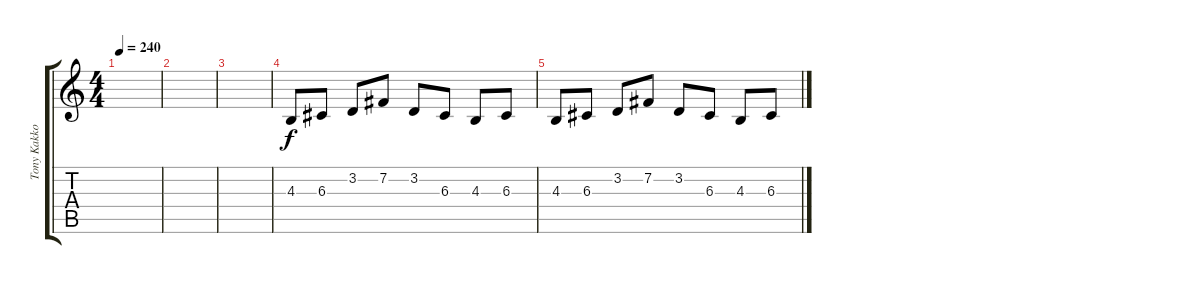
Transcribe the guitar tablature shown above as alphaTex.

\track ("Tony Kakko" "Tony Kakko") {instrument lead1square}
\staff {score tabs}
\tuning (E4 B3 G3 D3 A2 E2) {hide}
\ts (4 4)
\tempo 240
\clef g2
\ks c
|
|
|
4.3.8 6.3.8 3.2.8 7.2.8 3.2.8 6.3.8 4.3.8 6.3.8 |
4.3.8 6.3.8 3.2.8 7.2.8 3.2.8 6.3.8 4.3.8 6.3.8
